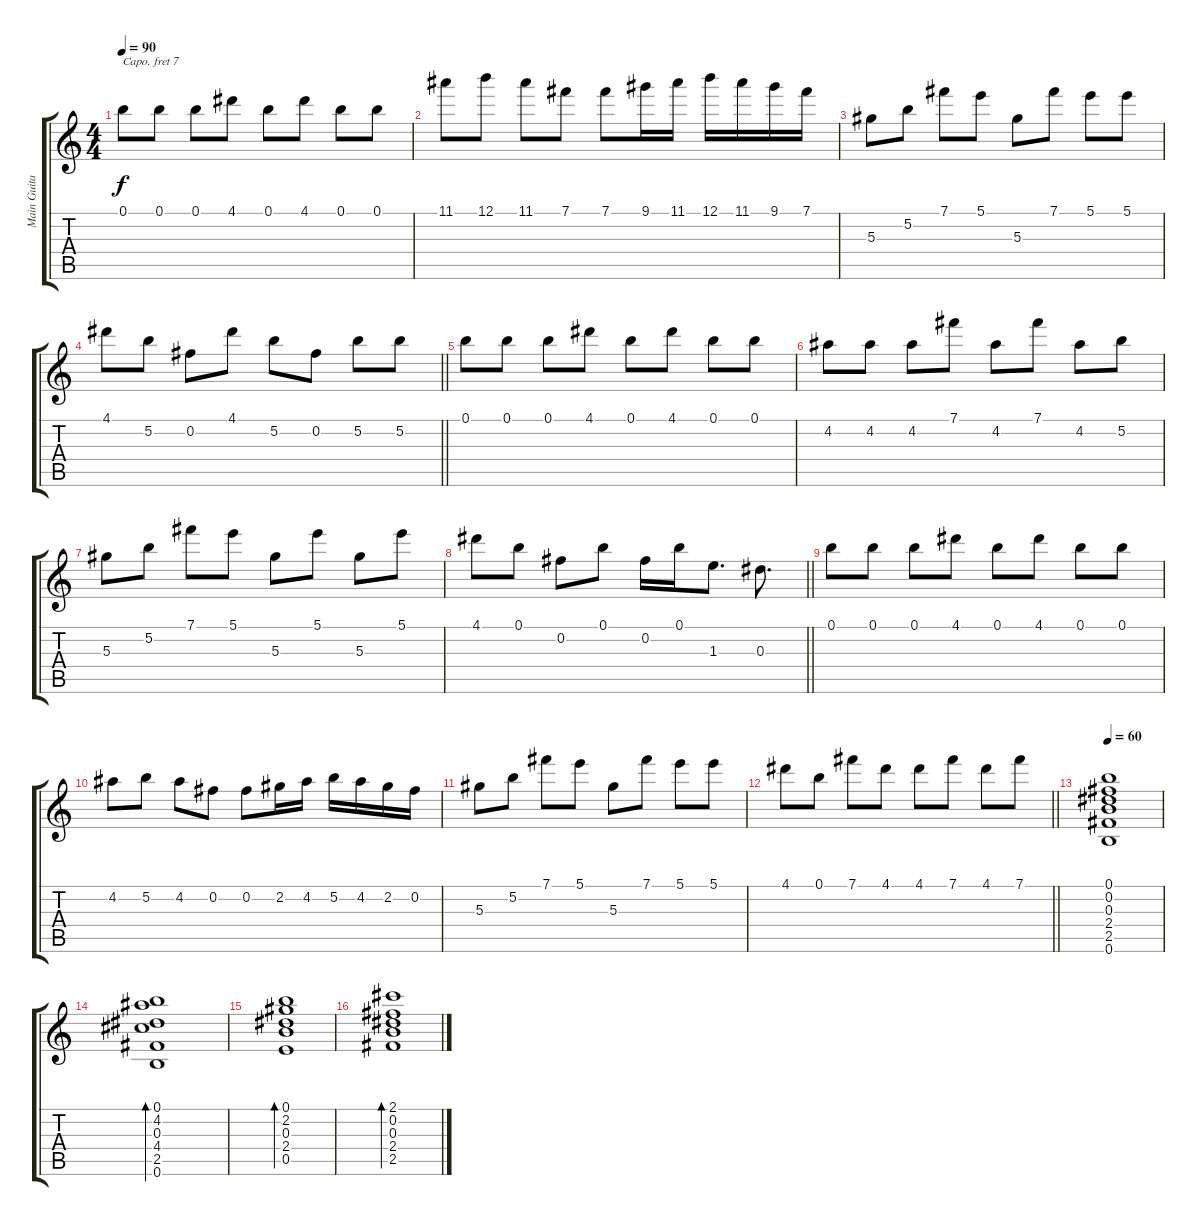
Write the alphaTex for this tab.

\track ("Main Guitar" "Main Guita") {instrument electricguitarclean}
\staff {score tabs}
\capo 7
\tuning (E4 B3 Ab3 D3 A2 E2) {hide}
\ts (4 4)
\tempo 90
\clef g2
\ks c
0.1.8{dy f} 0.1.8 0.1.8 4.1.8 0.1.8 4.1.8 0.1.8 0.1.8 |
11.1.8 12.1.8 11.1.8 7.1.8 7.1.8 9.1.16 11.1.16 12.1.16 11.1.16 9.1.16 7.1.16 |
5.3.8 5.2.8 7.1.8 5.1.8 5.3.8 7.1.8 5.1.8 5.1.8 |
\barLineRight lightlight
4.1.8 5.2.8 0.2.8 4.1.8 5.2.8 0.2.8 5.2.8 5.2.8 |
0.1.8 0.1.8 0.1.8 4.1.8 0.1.8 4.1.8 0.1.8 0.1.8 |
4.2.8 4.2.8 4.2.8 7.1.8 4.2.8 7.1.8 4.2.8 5.2.8 |
5.3.8 5.2.8 7.1.8 5.1.8 5.3.8 5.1.8 5.3.8 5.1.8 |
\barLineRight lightlight
4.1.8 0.1.8 0.2.8 0.1.8 0.2.16 0.1.16 1.3.8{d} 0.3.8{d} |
0.1.8 0.1.8 0.1.8 4.1.8 0.1.8 4.1.8 0.1.8 0.1.8 |
4.2.8 5.2.8 4.2.8 0.2.8 0.2.8 2.2.16 4.2.16 5.2.16 4.2.16 2.2.16 0.2.16 |
5.3.8 5.2.8 7.1.8 5.1.8 5.3.8 7.1.8 5.1.8 5.1.8 |
\barLineRight lightlight
4.1.8 0.1.8 7.1.8 4.1.8 4.1.8 7.1.8 4.1.8 7.1.8 |
\tempo 60
(0.1 0.2 0.3 2.4 2.5 0.6).1{instrument electricguitarclean} |
(0.1 4.2 0.3 4.4 2.5 0.6).1{bd 240} |
(0.1 2.2 0.3 2.4 0.5).1{bd 240} |
(2.1 0.2 0.3 2.4 2.5).1{bd 240}
